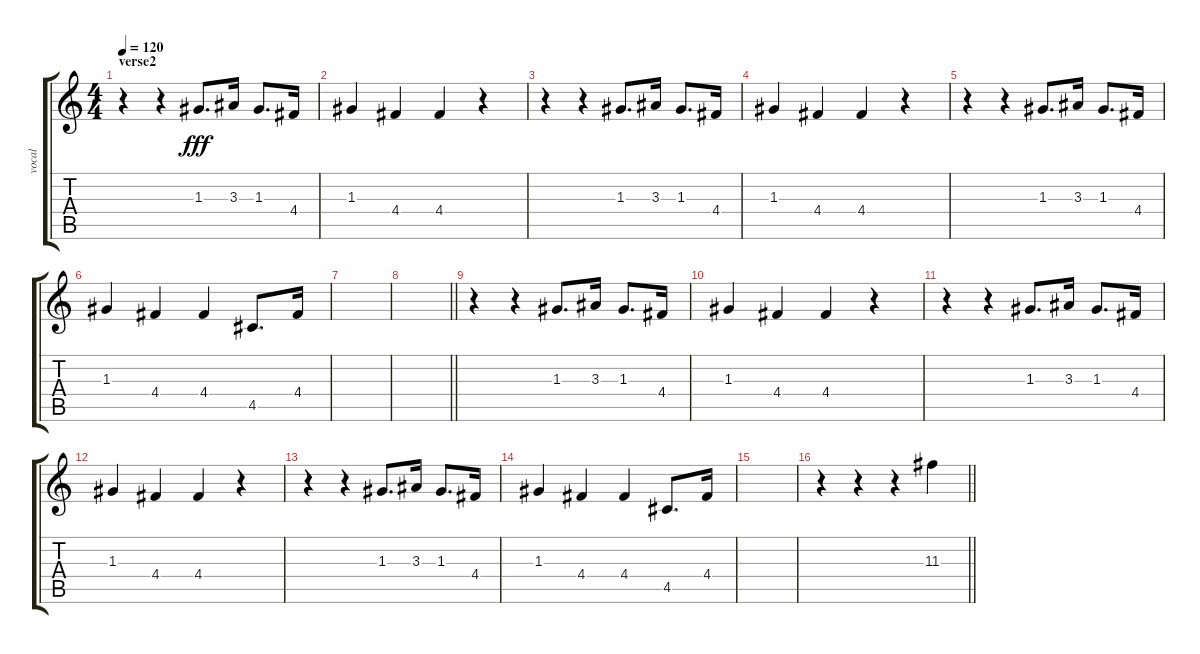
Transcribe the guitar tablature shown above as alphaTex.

\track ("vocal" "vocal") {instrument electricguitarmuted}
\staff {score tabs}
\tuning (E4 B3 G3 D3 A2 E2) {hide}
\ts (4 4)
\section ("" "verse2")
\tempo 120
\clef g2
\ks c
r.4{dy fff} r.4 1.3.8{d} 3.3.16 1.3.8{d} 4.4.16 |
1.3.4 4.4.4 4.4.4 r.4 |
r.4 r.4 1.3.8{d} 3.3.16 1.3.8{d} 4.4.16 |
1.3.4 4.4.4 4.4.4 r.4 |
r.4 r.4 1.3.8{d} 3.3.16 1.3.8{d} 4.4.16 |
1.3.4 4.4.4 4.4.4 4.5.8{d} 4.4.16 |
|
\barLineRight lightlight
|
r.4 r.4 1.3.8{d} 3.3.16 1.3.8{d} 4.4.16 |
1.3.4 4.4.4 4.4.4 r.4 |
r.4 r.4 1.3.8{d} 3.3.16 1.3.8{d} 4.4.16 |
1.3.4 4.4.4 4.4.4 r.4 |
r.4 r.4 1.3.8{d} 3.3.16 1.3.8{d} 4.4.16 |
1.3.4 4.4.4 4.4.4 4.5.8{d} 4.4.16 |
|
\barLineRight lightlight
r.4 r.4 r.4 11.3.4
